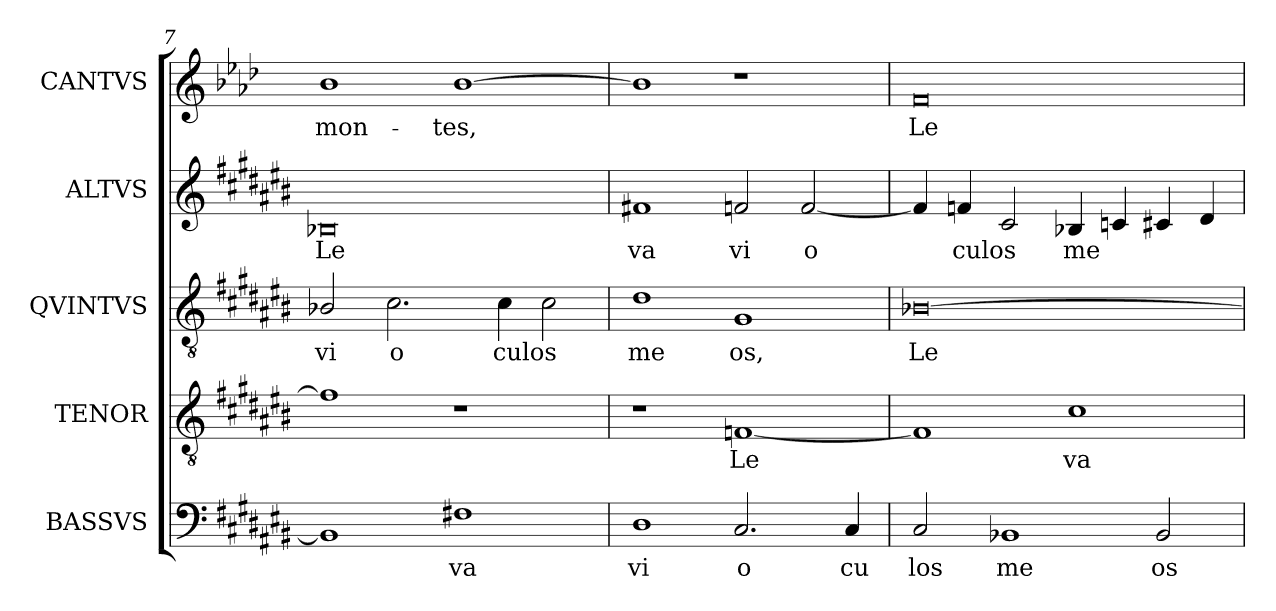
**kern	**text	**kern	**text	**kern	**text	**kern	**text	**kern	**text
*part5	*part5	*part4	*part4	*part3	*part3	*part2	*part2	*part1	*part1
*staff5	*staff5	*staff4	*staff4	*staff3	*staff3	*staff2	*staff2	*staff1	*staff1
*I"BASSVS	*	*I"TENOR	*	*I"QVINTVS	*	*I"ALTVS	*	*I"CANTVS	*
*clefF4	*	*clefGv2	*	*clefGv2	*	*clefG2	*	*clefG2	*
*ITrd-3c-5	*	*ITrd-3c-5	*	*ITrd-3c-5	*	*ITrd-3c-5	*	*	*
*k[f#c#g#d#a#e#b#]	*	*k[f#c#g#d#a#e#b#]	*	*k[f#c#g#d#a#e#b#]	*	*k[f#c#g#d#a#e#b#]	*	*k[b-e-a-d-]	*
*C#:	*	*C#:	*	*C#:	*	*C#:	*	*A-:	*
=7	=7	=7	=7	=7	=7	=7	=7	=7	=7
!	!LO:LY:b:cj	!	!LO:LY:b:cj	!	!LO:LY:b:cj	!	!LO:LY:b:cj	!	!LO:LY:b:cj
1E-]	.	1b-]	.	2e-/	vi	0e-	Le	1b-	mon-
!	!	!	!	!	!LO:LY:b:cj	!	!	!	!
.	.	.	.	2.f#\	o	.	.	.	.
!	!LO:LY:b:cj	!	!	!	!	!	!	!	!LO:LY:b:cj
1Bn	va	1r	.	.	.	.	.	[>1b-	-tes,
!	!	!	!	!	!LO:LY:b:cj	!	!	!	!
.	.	.	.	4f#\	culos	.	.	.	.
!	!	!	!	!	!LO:LY:b:cj	!	!	!	!
.	.	.	.	2f#\	.	.	.	.	.
=8	=8	=8	=8	=8	=8	=8	=8	=8	=8
!	!LO:LY:b:cj	!	!	!	!LO:LY:b:cj	!	!LO:LY:b:cj	!	!LO:LY:b:cj
1G#	vi	1r	.	1g#	me	1bn	va	1b-]	.
!	!LO:LY:b:cj	!	!LO:LY:b:cj	!	!LO:LY:b:cj	!	!LO:LY:b:cj	!	!
2.F#/	o	[<1B-	Le	1c#	os,	2b-/	vi	1r	.
!	!	!	!	!	!	!	!LO:LY:b:cj	!	!
.	.	.	.	.	.	[<2b-/	o	.	.
!	!LO:LY:b:cj	!	!	!	!	!	!	!	!
4F#/	cu	.	.	.	.	.	.	.	.
=9	=9	=9	=9	=9	=9	=9	=9	=9	=9
!	!LO:LY:b:cj	!	!LO:LY:b:cj	!	!LO:LY:b:cj	!	!LO:LY:b:cj	!	!LO:LY:b:cj
2F#/	los	1B-]	.	[>0e-	Le	4b-/]	.	0f	Le-
!	!	!	!	!	!	!	!LO:LY:b:cj	!	!
.	.	.	.	.	.	4b-/	culos	.	.
!	!LO:LY:b:cj	!	!	!	!	!	!LO:LY:b:cj	!	!
1E-	me	.	.	.	.	2f#/	.	.	.
!	!	!	!LO:LY:b:cj	!	!	!	!LO:LY:b:cj	!	!
.	.	1f#	va	.	.	4e-/	me	.	.
!	!	!	!	!	!	!	!LO:LY:b:cj	!	!
.	.	.	.	.	.	4f/	.	.	.
!	!LO:LY:b:cj	!	!	!	!	!	!LO:LY:b:cj	!	!
2E-/	os	.	.	.	.	4f#/	.	.	.
!	!	!	!	!	!	!	!LO:LY:b:cj	!	!
.	.	.	.	.	.	4g#/	.	.	.
=	=	=	=	=	=	=	=	=	=
*-	*-	*-	*-	*-	*-	*-	*-	*-	*-
